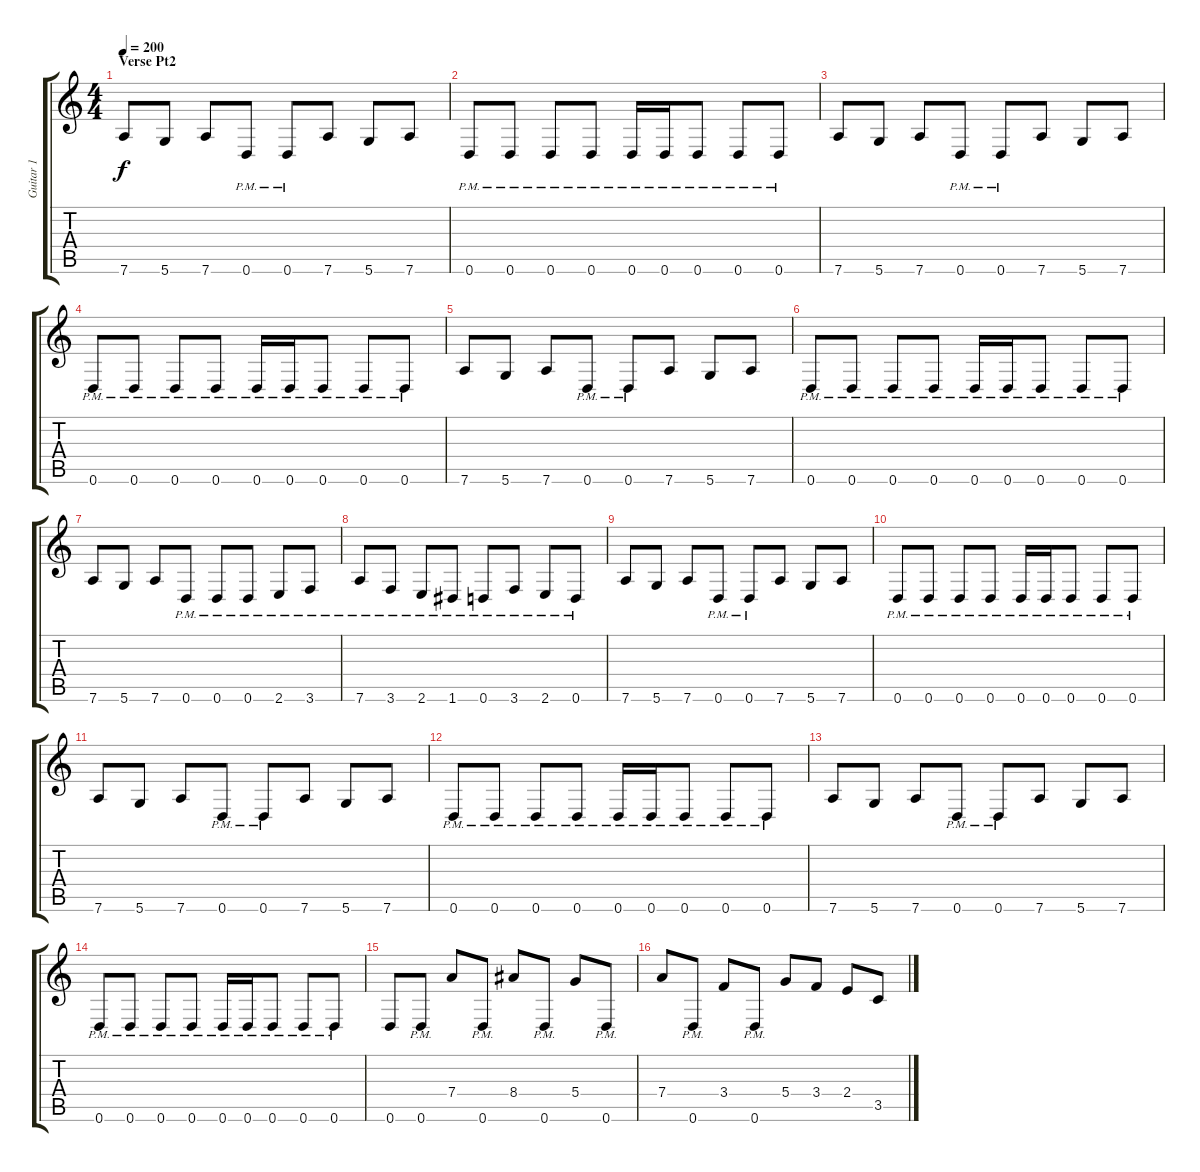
\track ("Guitar 1" "Guitar 1") {instrument distortionguitar}
\staff {score tabs}
\tuning (E4 B3 G3 D3 A2 D2) {hide}
\ts (4 4)
\section ("" "Verse Pt2")
\tempo 200
\clef g2
\ks c
7.6.8{dy f volume 13} 5.6.8 7.6.8 0.6{pm}.8 0.6{pm}.8 7.6.8 5.6.8 7.6.8 |
0.6{pm}.8 0.6{pm}.8 0.6{pm}.8 0.6{pm}.8 0.6{pm}.16 0.6{pm}.16 0.6{pm}.8 0.6{pm}.8 0.6{pm}.8 |
7.6.8 5.6.8 7.6.8 0.6{pm}.8 0.6{pm}.8 7.6.8 5.6.8 7.6.8 |
0.6{pm}.8 0.6{pm}.8 0.6{pm}.8 0.6{pm}.8 0.6{pm}.16 0.6{pm}.16 0.6{pm}.8 0.6{pm}.8 0.6{pm}.8 |
7.6.8 5.6.8 7.6.8 0.6{pm}.8 0.6{pm}.8 7.6.8 5.6.8 7.6.8 |
0.6{pm}.8 0.6{pm}.8 0.6{pm}.8 0.6{pm}.8 0.6{pm}.16 0.6{pm}.16 0.6{pm}.8 0.6{pm}.8 0.6{pm}.8 |
7.6.8 5.6.8 7.6.8 0.6{pm}.8 0.6{pm}.8 0.6{pm}.8 2.6{pm}.8 3.6{pm}.8 |
7.6{pm}.8 3.6{pm}.8 2.6{pm}.8 1.6{pm}.8 0.6{pm}.8 3.6{pm}.8 2.6{pm}.8 0.6{pm}.8 |
7.6.8 5.6.8 7.6.8 0.6{pm}.8 0.6{pm}.8 7.6.8 5.6.8 7.6.8 |
0.6{pm}.8 0.6{pm}.8 0.6{pm}.8 0.6{pm}.8 0.6{pm}.16 0.6{pm}.16 0.6{pm}.8 0.6{pm}.8 0.6{pm}.8 |
7.6.8 5.6.8 7.6.8 0.6{pm}.8 0.6{pm}.8 7.6.8 5.6.8 7.6.8 |
0.6{pm}.8 0.6{pm}.8 0.6{pm}.8 0.6{pm}.8 0.6{pm}.16 0.6{pm}.16 0.6{pm}.8 0.6{pm}.8 0.6{pm}.8 |
7.6.8 5.6.8 7.6.8 0.6{pm}.8 0.6{pm}.8 7.6.8 5.6.8 7.6.8 |
0.6{pm}.8 0.6{pm}.8 0.6{pm}.8 0.6{pm}.8 0.6{pm}.16 0.6{pm}.16 0.6{pm}.8 0.6{pm}.8 0.6{pm}.8 |
0.6.8 0.6{pm}.8 7.4.8 0.6{pm}.8 8.4.8 0.6{pm}.8 5.4.8 0.6{pm}.8 |
7.4.8 0.6{pm}.8 3.4.8 0.6{pm}.8 5.4.8 3.4.8 2.4.8 3.5.8
